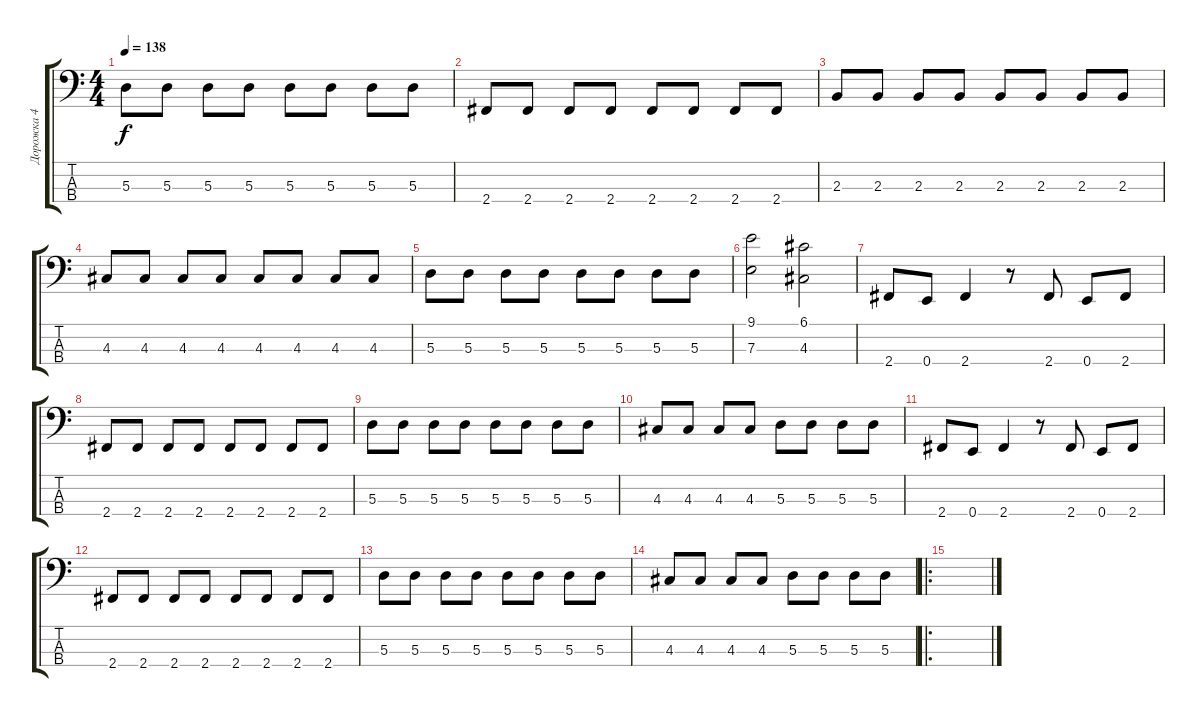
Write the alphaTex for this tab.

\track ("Дорожка 4" "Дорожка 4") {instrument electricbasspick}
\staff {score tabs}
\tuning (G2 D2 A1 E1) {hide}
\ts (4 4)
\tempo 138
\clef f4
\ks c
5.3.8{dy f} 5.3.8 5.3.8 5.3.8 5.3.8 5.3.8 5.3.8 5.3.8 |
2.4.8 2.4.8 2.4.8 2.4.8 2.4.8 2.4.8 2.4.8 2.4.8 |
2.3.8 2.3.8 2.3.8 2.3.8 2.3.8 2.3.8 2.3.8 2.3.8 |
4.3.8 4.3.8 4.3.8 4.3.8 4.3.8 4.3.8 4.3.8 4.3.8 |
5.3.8 5.3.8 5.3.8 5.3.8 5.3.8 5.3.8 5.3.8 5.3.8 |
(9.1 7.3).2 (6.1 4.3).2 |
2.4.8 0.4.8 2.4.4 r.8 2.4.8 0.4.8 2.4.8 |
2.4.8 2.4.8 2.4.8 2.4.8 2.4.8 2.4.8 2.4.8 2.4.8 |
5.3.8 5.3.8 5.3.8 5.3.8 5.3.8 5.3.8 5.3.8 5.3.8 |
4.3.8 4.3.8 4.3.8 4.3.8 5.3.8 5.3.8 5.3.8 5.3.8 |
2.4.8 0.4.8 2.4.4 r.8 2.4.8 0.4.8 2.4.8 |
2.4.8 2.4.8 2.4.8 2.4.8 2.4.8 2.4.8 2.4.8 2.4.8 |
5.3.8 5.3.8 5.3.8 5.3.8 5.3.8 5.3.8 5.3.8 5.3.8 |
4.3.8 4.3.8 4.3.8 4.3.8 5.3.8 5.3.8 5.3.8 5.3.8 |
\ro
